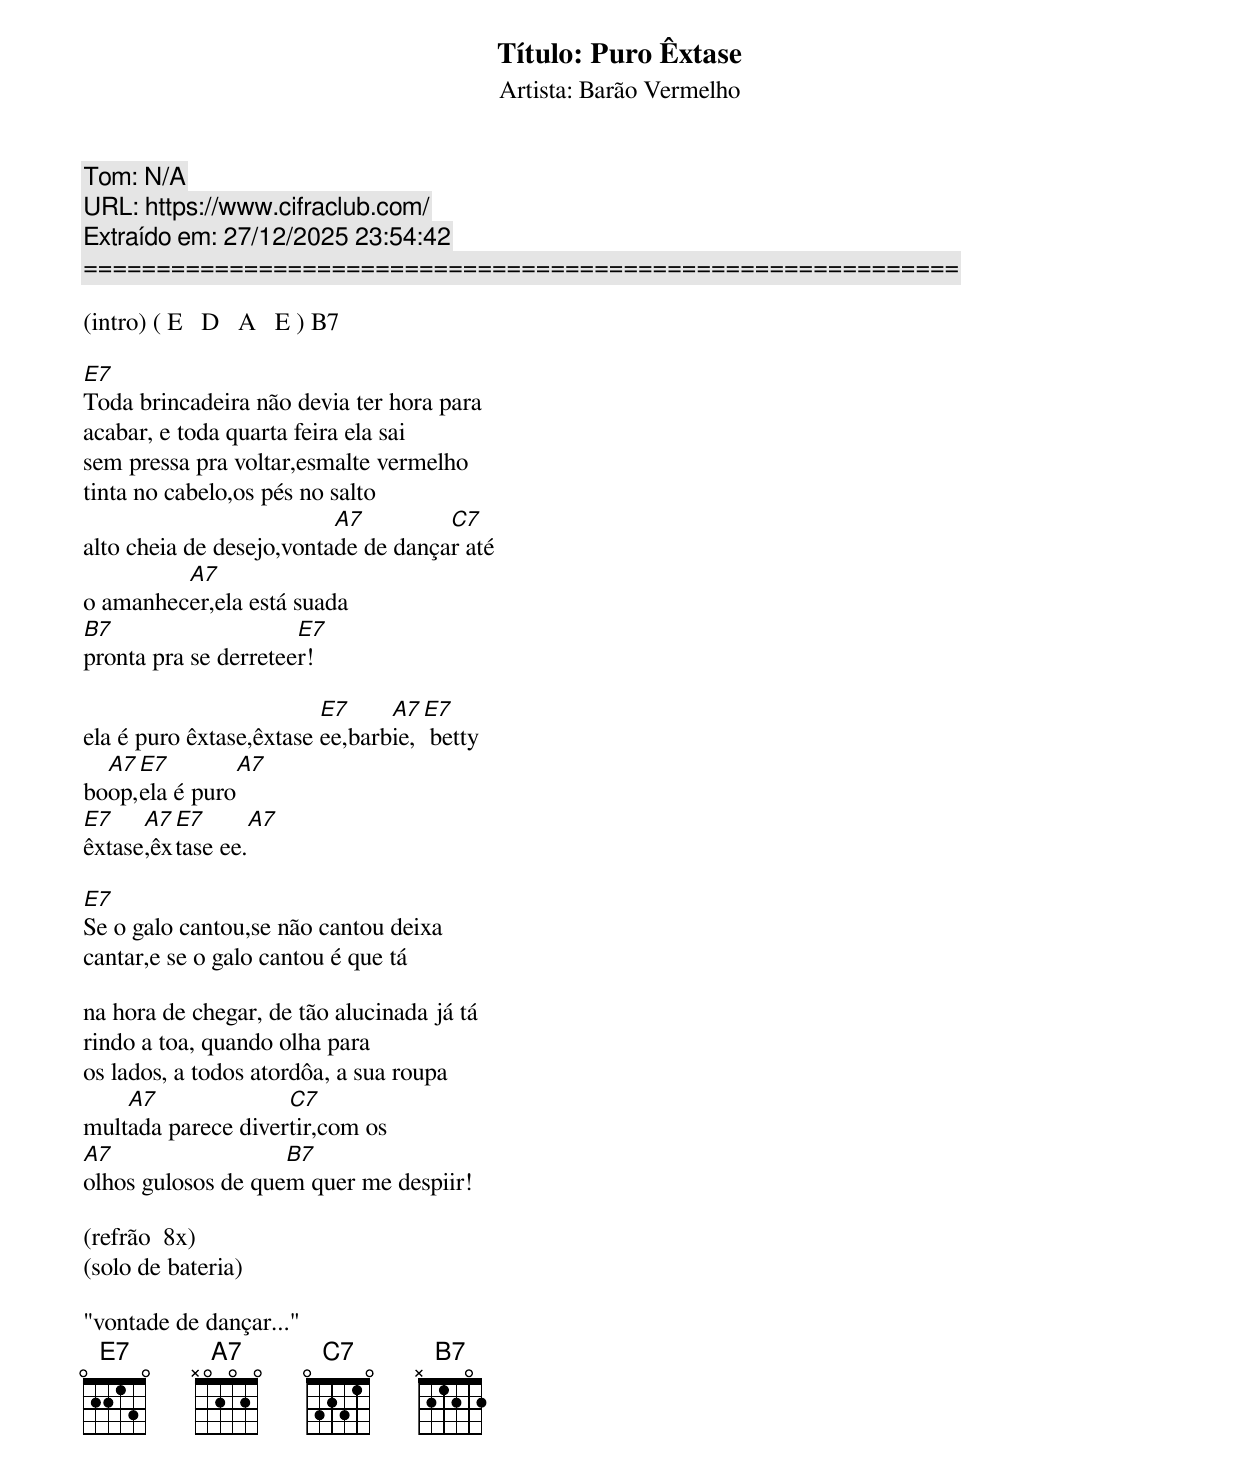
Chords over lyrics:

Título: Puro Êxtase
Artista: Barão Vermelho
Tom: N/A
URL: https://www.cifraclub.com/
Extraído em: 27/12/2025 23:54:42
============================================================

(intro) ( E   D   A   E ) B7

E7
Toda brincadeira não devia ter hora para
acabar, e toda quarta feira ela sai
sem pressa pra voltar,esmalte vermelho
tinta no cabelo,os pés no salto
                          A7         C7
alto cheia de desejo,vontade de dançar até
         A7
o amanhecer,ela está suada
B7                    E7
pronta pra se derreteer!

                         E7     A7 E7
ela é puro êxtase,êxtase ee,barbie, betty
  A7 E7          A7
boop,ela é puro
E7    A7 E7        A7
êxtase,êxtase ee.

E7
Se o galo cantou,se não cantou deixa
cantar,e se o galo cantou é que tá

na hora de chegar, de tão alucinada já tá
rindo a toa, quando olha para
os lados, a todos atordôa, a sua roupa
    A7              C7
multada parece divertir,com os
A7                  B7
olhos gulosos de quem quer me despiir!

(refrão  8x)
(solo de bateria)

"vontade de dançar..."
